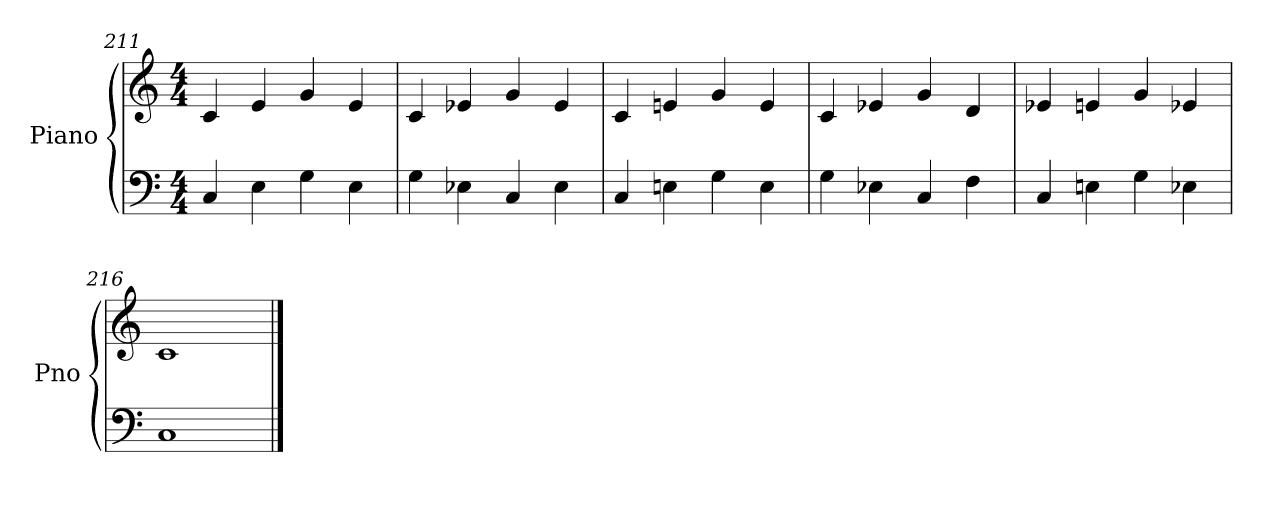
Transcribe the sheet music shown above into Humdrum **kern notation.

**kern	**kern
*part1	*part1
*staff2	*staff1
*I"Piano	*
*I'Pno	*
!!LO:PB:g=z
*clefF4	*clefG2
*k[]	*k[]
*M4/4	*M4/4
=211	=211
4C/	4c/
4E\	4e/
4G\	4g/
4E\	4e/
=212	=212
4G\	4c/
4E-X\	4e-X/
4C/	4g/
4E-\	4e-/
=213	=213
4C/	4c/
4En\	4en/
4G\	4g/
4E\	4e/
=214	=214
4G\	4c/
4E-X\	4e-X/
4C/	4g/
4F\	4d/
=215	=215
4C/	4e-X/
4En\	4en/
4G\	4g/
4E-X\	4e-X/
=216	=216
1C	1c
==	==
*-	*-
